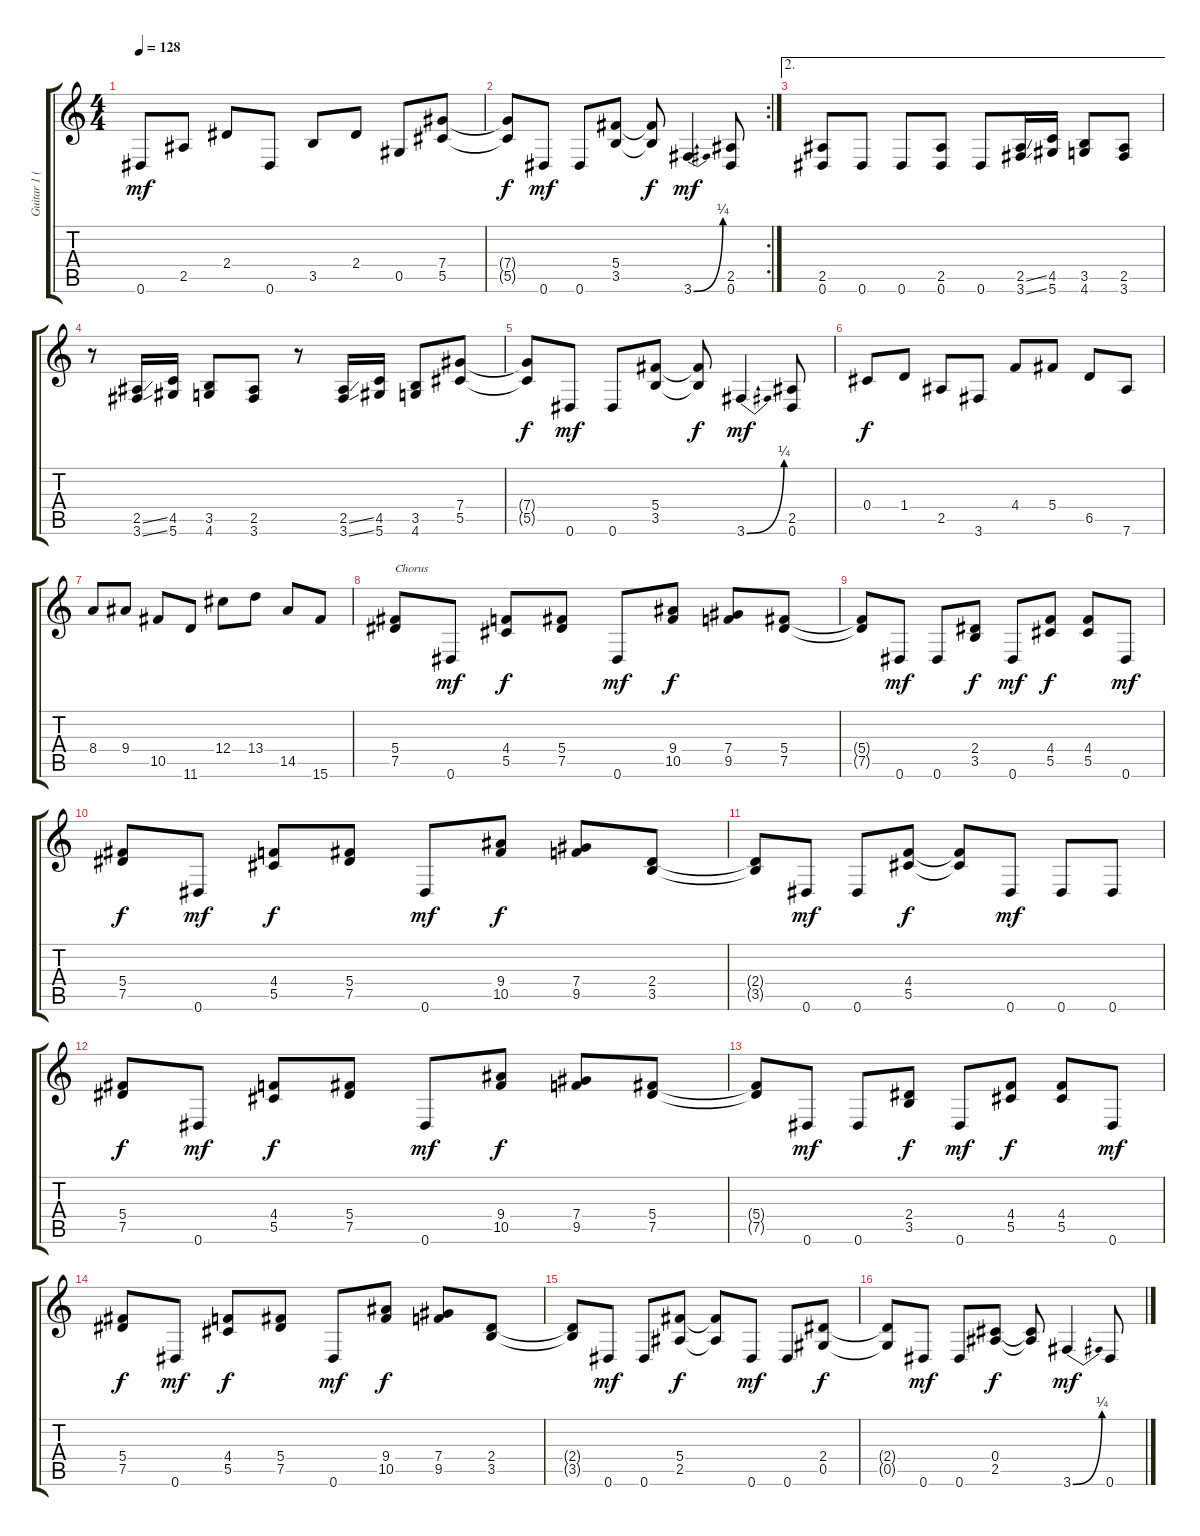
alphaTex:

\track ("Guitar 1 (Dave Mustaine)" "Guitar 1 (") {instrument distortionguitar}
\staff {score tabs}
\tuning (Eb4 Bb3 Gb3 Db3 Ab2 Eb2) {hide}
\ts (4 4)
\tempo 128
\clef g2
\ks c
0.6.8{dy mf} 2.5.8 2.4.8 0.6.8 3.5.8 2.4.8 0.5.8 (7.4 5.5).8 |
\rc 2
(7.4{t} 5.5{t}).8{dy f} 0.6.8{dy mf} 0.6.8 (5.4 3.5).8 (5.4{t} 3.5{t}).8{dy f} 3.6{be (bend 0 0 60 1)}.4{dy mf} (2.5 0.6).8 |
\ae 2
(2.5 0.6).8 0.6.8 0.6.8 (2.5 0.6).8 0.6.8 (2.5{ss} 3.6{ss}).16 (4.5 5.6).16 (3.5 4.6).8 (2.5 3.6).8 |
r.8 (2.5{ss} 3.6{ss}).16 (4.5 5.6).16 (3.5 4.6).8 (2.5 3.6).8 r.8 (2.5{ss} 3.6{ss}).16 (4.5 5.6).16 (3.5 4.6).8 (7.4 5.5).8 |
(7.4{t} 5.5{t}).8{dy f} 0.6.8{dy mf} 0.6.8 (5.4 3.5).8 (5.4{t} 3.5{t}).8{dy f} 3.6{be (bend 0 0 60 1)}.4{dy mf} (2.5 0.6).8 |
0.4.8{dy f} 1.4.8 2.5.8 3.6.8 4.4.8 5.4.8 6.5.8 7.6.8 |
8.4.8 9.4.8 10.5.8 11.6.8 12.4.8 13.4.8 14.5.8 15.6.8 |
(5.4 7.5).8{txt "Chorus"} 0.6.8{dy mf} (4.4 5.5).8{dy f} (5.4 7.5).8 0.6.8{dy mf} (9.4 10.5).8{dy f} (7.4 9.5).8 (5.4 7.5).8 |
(5.4{t} 7.5{t}).8 0.6.8{dy mf} 0.6.8 (2.4 3.5).8{dy f} 0.6.8{dy mf} (4.4 5.5).8{dy f} (4.4 5.5).8 0.6.8{dy mf} |
(5.4 7.5).8{dy f} 0.6.8{dy mf} (4.4 5.5).8{dy f} (5.4 7.5).8 0.6.8{dy mf} (9.4 10.5).8{dy f} (7.4 9.5).8 (2.4 3.5).8 |
(2.4{t} 3.5{t}).8 0.6.8{dy mf} 0.6.8 (4.4 5.5).8{dy f} (4.4{t} 5.5{t}).8 0.6.8{dy mf} 0.6.8 0.6.8 |
(5.4 7.5).8{dy f} 0.6.8{dy mf} (4.4 5.5).8{dy f} (5.4 7.5).8 0.6.8{dy mf} (9.4 10.5).8{dy f} (7.4 9.5).8 (5.4 7.5).8 |
(5.4{t} 7.5{t}).8 0.6.8{dy mf} 0.6.8 (2.4 3.5).8{dy f} 0.6.8{dy mf} (4.4 5.5).8{dy f} (4.4 5.5).8 0.6.8{dy mf} |
(5.4 7.5).8{dy f} 0.6.8{dy mf} (4.4 5.5).8{dy f} (5.4 7.5).8 0.6.8{dy mf} (9.4 10.5).8{dy f} (7.4 9.5).8 (2.4 3.5).8 |
(2.4{t} 3.5{t}).8 0.6.8{dy mf} 0.6.8 (5.4 2.5).8{dy f} (5.4{t} 2.5{t}).8 0.6.8{dy mf} 0.6.8 (2.4 0.5).8{dy f} |
(2.4{t} 0.5{t}).8 0.6.8{dy mf} 0.6.8 (0.4 2.5).8{dy f} (0.4{t} 2.5{t}).8 3.6{be (bend 0 0 60 1)}.4{dy mf} 0.6.8
